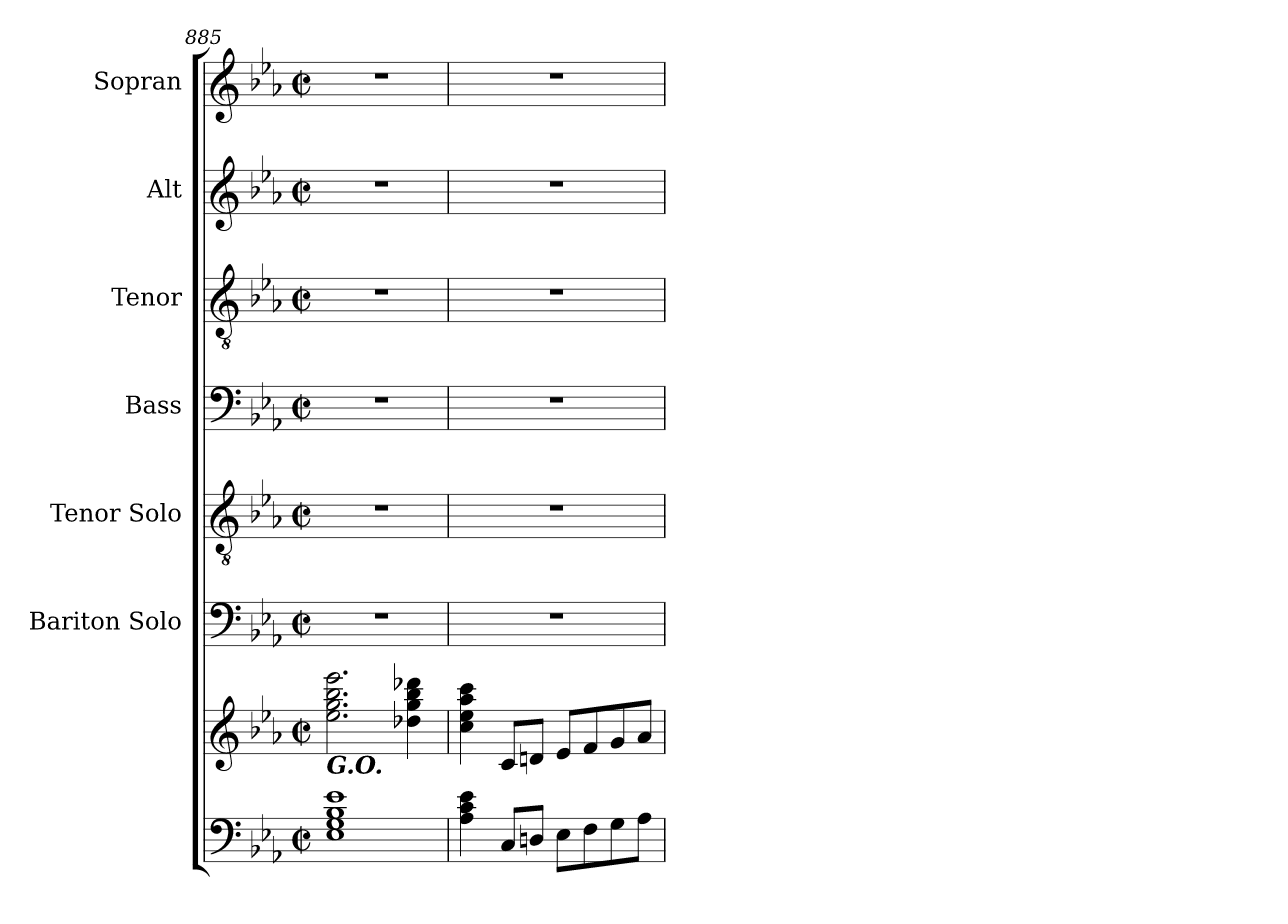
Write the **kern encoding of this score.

**kern	**kern	**kern	**kern	**kern	**kern	**kern	**kern
*part7	*part7	*part6	*part5	*part4	*part3	*part2	*part1
*staff8	*staff7	*staff6	*staff5	*staff4	*staff3	*staff2	*staff1
*	*	*I"Bariton Solo	*I"Tenor Solo	*I"Bass	*I"Tenor	*I"Alt	*I"Sopran
*	*	*	*	*I'B.	*I'T.	*I'A.	*I'S.
*clefF4	*clefG2	*clefF4	*clefGv2	*clefF4	*clefGv2	*clefG2	*clefG2
*k[b-e-a-]	*k[b-e-a-]	*k[b-e-a-]	*k[b-e-a-]	*k[b-e-a-]	*k[b-e-a-]	*k[b-e-a-]	*k[b-e-a-]
*E-:	*E-:	*E-:	*E-:	*E-:	*E-:	*E-:	*E-:
*M2/2	*M2/2	*M2/2	*M2/2	*M2/2	*M2/2	*M2/2	*M2/2
*met(c|)	*met(c|)	*met(c|)	*met(c|)	*met(c|)	*met(c|)	*met(c|)	*met(c|)
=885	=885	=885	=885	=885	=885	=885	=885
!	!LO:TX:b:Bi:t=G.O.	!	!	!	!	!	!
1E- 1G 1B- 1e-	2.ee-\ 2.gg\ 2.bb-\ 2.eee-\	1r	1r	1r	1r	1r	1r
.	4dd-X\ 4gg\ 4bb-\ 4ddd-X\	.	.	.	.	.	.
=886	=886	=886	=886	=886	=886	=886	=886
4A-\ 4c\ 4e-\	4cc\ 4ee-\ 4aa-\ 4ccc\	1r	1r	1r	1r	1r	1r
8C/L	8c/L	.	.	.	.	.	.
8Dn/J	8dn/J	.	.	.	.	.	.
8E-\L	8e-/L	.	.	.	.	.	.
8F\	8f/	.	.	.	.	.	.
8G\	8g/	.	.	.	.	.	.
8A-\J	8a-/J	.	.	.	.	.	.
=	=	=	=	=	=	=	=
*-	*-	*-	*-	*-	*-	*-	*-
